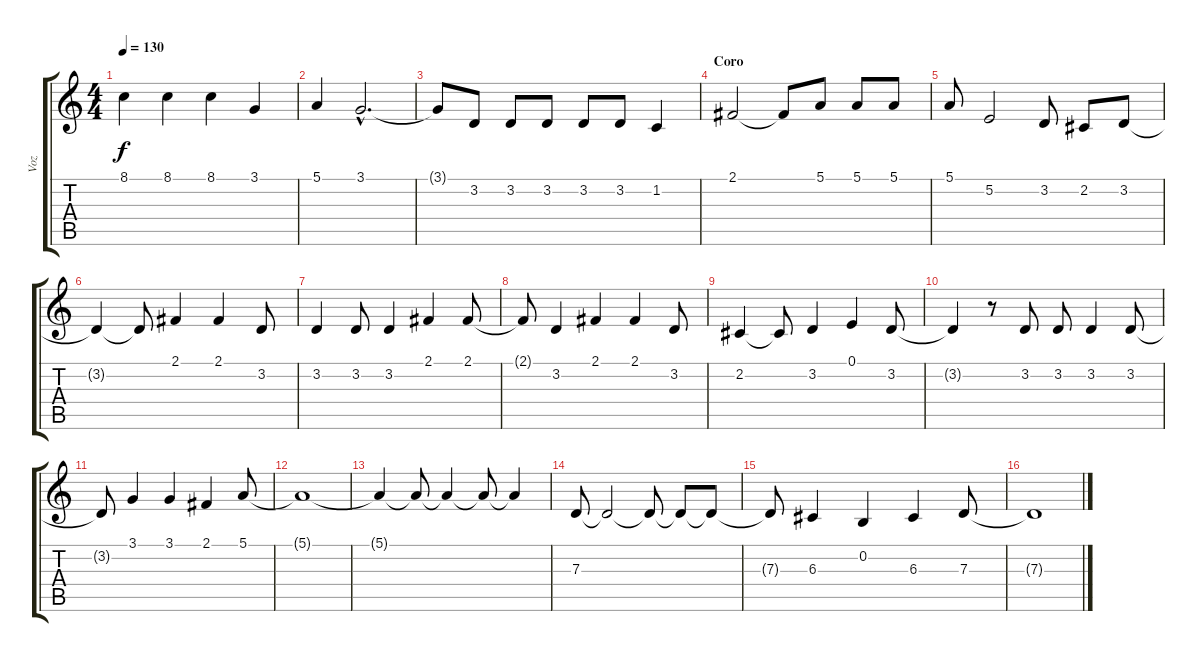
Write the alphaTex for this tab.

\track ("Voz" "Voz") {instrument tenorsax}
\staff {score tabs}
\tuning (E4 B3 G3 D3 A2 E2) {hide}
\ts (4 4)
\tempo 130
\clef g2
\ks c
8.1.4{dy f} 8.1.4 8.1.4 3.1.4 |
5.1.4 3.1{hac}.2{d} |
3.1{t}.8 3.2.8 3.2.8 3.2.8 3.2.8 3.2.8 1.2.4 |
\section ("" "Coro")
2.1.2 2.1{t}.8 5.1.8 5.1.8 5.1.8 |
5.1.8 5.2.2 3.2.8 2.2.8 3.2.8 |
3.2{t}.4 3.2{t}.8 2.1.4 2.1.4 3.2.8 |
3.2.4 3.2.8 3.2.4 2.1.4 2.1.8 |
2.1{t}.8 3.2.4 2.1.4 2.1.4 3.2.8 |
2.2.4 2.2{t}.8 3.2.4 0.1.4 3.2.8 |
3.2{t}.4 r.8 3.2.8 3.2.8 3.2.4 3.2.8 |
3.2{t}.8 3.1.4 3.1.4 2.1.4 5.1.8 |
5.1{t}.1 |
5.1{t}.4 5.1{t}.8 5.1{t}.4 5.1{t}.8 5.1{t}.4 |
7.3.8 7.3{t}.2 7.3{t}.8 7.3{t}.8 7.3{t}.8 |
7.3{t}.8 6.3.4 0.2.4 6.3.4 7.3.8 |
7.3{t}.1
